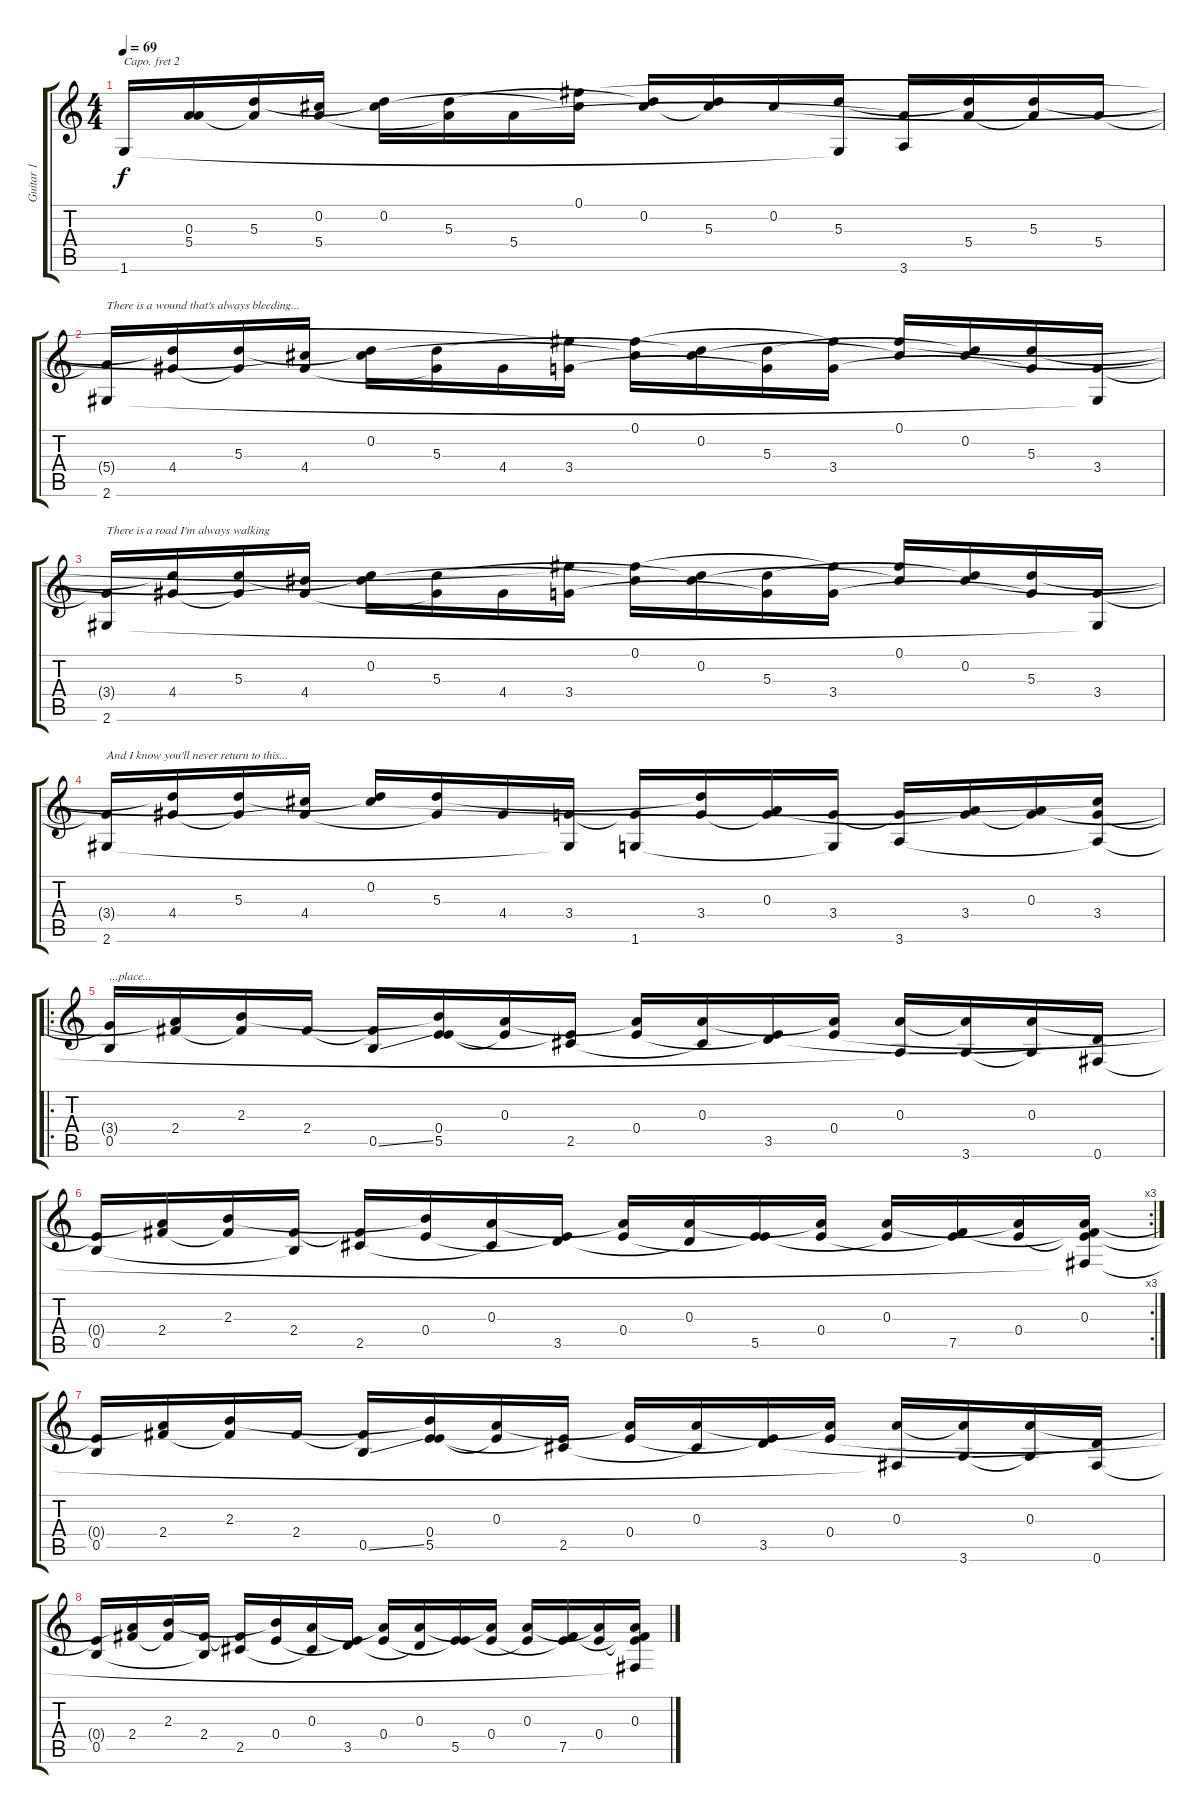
\track ("Guitar 1" "Guitar 1") {instrument electricguitarjazz}
\staff {score tabs}
\capo 2
\tuning (E4 B3 G3 D3 A2 E2) {hide}
\ts (4 4)
\tempo 69
\clef g2
\ks c
1.6.16{dy f} (0.3{t} 5.4).16 (5.3 5.4{t}).16 (0.2{t} 5.4).16 (0.2 5.3{t}).16 (5.3 5.4{t}).16 5.4.16 (0.1 0.2{t}).16 (0.2 5.3{t}).16 (0.2{t} 5.3).16 0.2.16 (5.3 1.6{t}).16 (5.4{t} 3.6).16 (5.3{t} 5.4).16 (5.3 5.4{t}).16 5.4.16 |
(5.4{t} 2.6).16{txt "There is a wound that's always bleeding..."} (5.3{t} 4.4).16 (5.3 4.4{t}).16 (0.2{t} 4.4).16 (0.2 5.3{t}).16 (5.3 4.4{t}).16 4.4.16 (0.1{t} 3.4).16 (0.1 0.2{t}).16 (0.2 5.3{t}).16 (5.3 3.4{t}).16 (0.1{t} 3.4).16 (0.1 0.2{t}).16 (0.2 5.3{t}).16 (5.3 3.4{t}).16 (3.4 2.6{t}).16 |
(3.4{t} 2.6).16{txt "There is a road I'm always walking"} (5.3{t} 4.4).16 (5.3 4.4{t}).16 (0.2{t} 4.4).16 (0.2 5.3{t}).16 (5.3 4.4{t}).16 4.4.16 (0.1{t} 3.4).16 (0.1 0.2{t}).16 (0.2 5.3{t}).16 (5.3 3.4{t}).16 (0.1{t} 3.4).16 (0.1 0.2{t}).16 (0.2 5.3{t}).16 (5.3 3.4{t}).16 (3.4 2.6{t}).16 |
(3.4{t} 2.6).16{txt "And I know you'll never return to this..."} (5.3{t} 4.4).16 (5.3 4.4{t}).16 (0.2{t} 4.4).16 (0.2 5.3{t}).16 (5.3 4.4{t}).16 4.4.16 (3.4 2.6{t}).16 (3.4{t} 1.6).16 (5.3{t} 3.4).16 (0.3 3.4{t}).16 (3.4 1.6{t}).16 (3.4{t} 3.6).16 (0.3{t} 3.4).16 (0.3 3.4{t}).16 (0.2{t} 3.4 3.6{t}).16 |
\ro
(3.4{t} 0.5).16{txt "...place..."} (0.3{t} 2.4).16 (2.3 2.4{t}).16 2.4.16 (2.4{t} 0.5{ss}).16 (2.3{t} 0.4 5.5).16 (0.3 5.5{t}).16 (0.4{t} 2.5).16 (0.3{t} 0.4).16 (0.3 2.5{t}).16 (0.4{t} 3.5).16 (0.3{t} 0.4).16 (0.3 3.6{t}).16 (0.3{t} 3.6).16 (0.3 3.6{t}).16 (3.5{t} 0.6).16 |
\rc 3
(0.4{t} 0.5).16 (0.3{t} 2.4).16 (2.3 2.4{t}).16 (2.4 0.5{t}).16 (2.4{t} 2.5).16 (2.3{t} 0.4).16 (0.3 2.5{t}).16 (0.4{t} 3.5).16 (0.3{t} 0.4).16 (0.3 3.5{t}).16 (0.4{t} 5.5).16 (0.3{t} 0.4).16 (0.3 5.5{t}).16 (0.4{t} 7.5).16 (0.3{t} 0.4).16 (0.3 0.4{t} 7.5{t} 0.6{t}).16 |
(0.4{t} 0.5).16 (0.3{t} 2.4).16 (2.3 2.4{t}).16 2.4.16 (2.4{t} 0.5{ss}).16 (2.3{t} 0.4 5.5).16 (0.3 5.5{t}).16 (0.4{t} 2.5).16 (0.3{t} 0.4).16 (0.3 2.5{t}).16 (0.4{t} 3.5).16 (0.3{t} 0.4).16 (0.3 0.6{t}).16 (0.3{t} 3.6).16 (0.3 3.6{t}).16 (3.5{t} 0.6).16 |
(0.4{t} 0.5).16 (0.3{t} 2.4).16 (2.3 2.4{t}).16 (2.4 0.5{t}).16 (2.4{t} 2.5).16 (2.3{t} 0.4).16 (0.3 2.5{t}).16 (0.4{t} 3.5).16{volume 12} (0.3{t} 0.4).16 (0.3 3.5{t}).16 (0.4{t} 5.5).16 (0.3{t} 0.4).16 (0.3 5.5{t}).16 (0.4{t} 7.5).16 (0.3{t} 0.4).16 (0.3 0.4{t} 7.5{t} 0.6{t}).16
